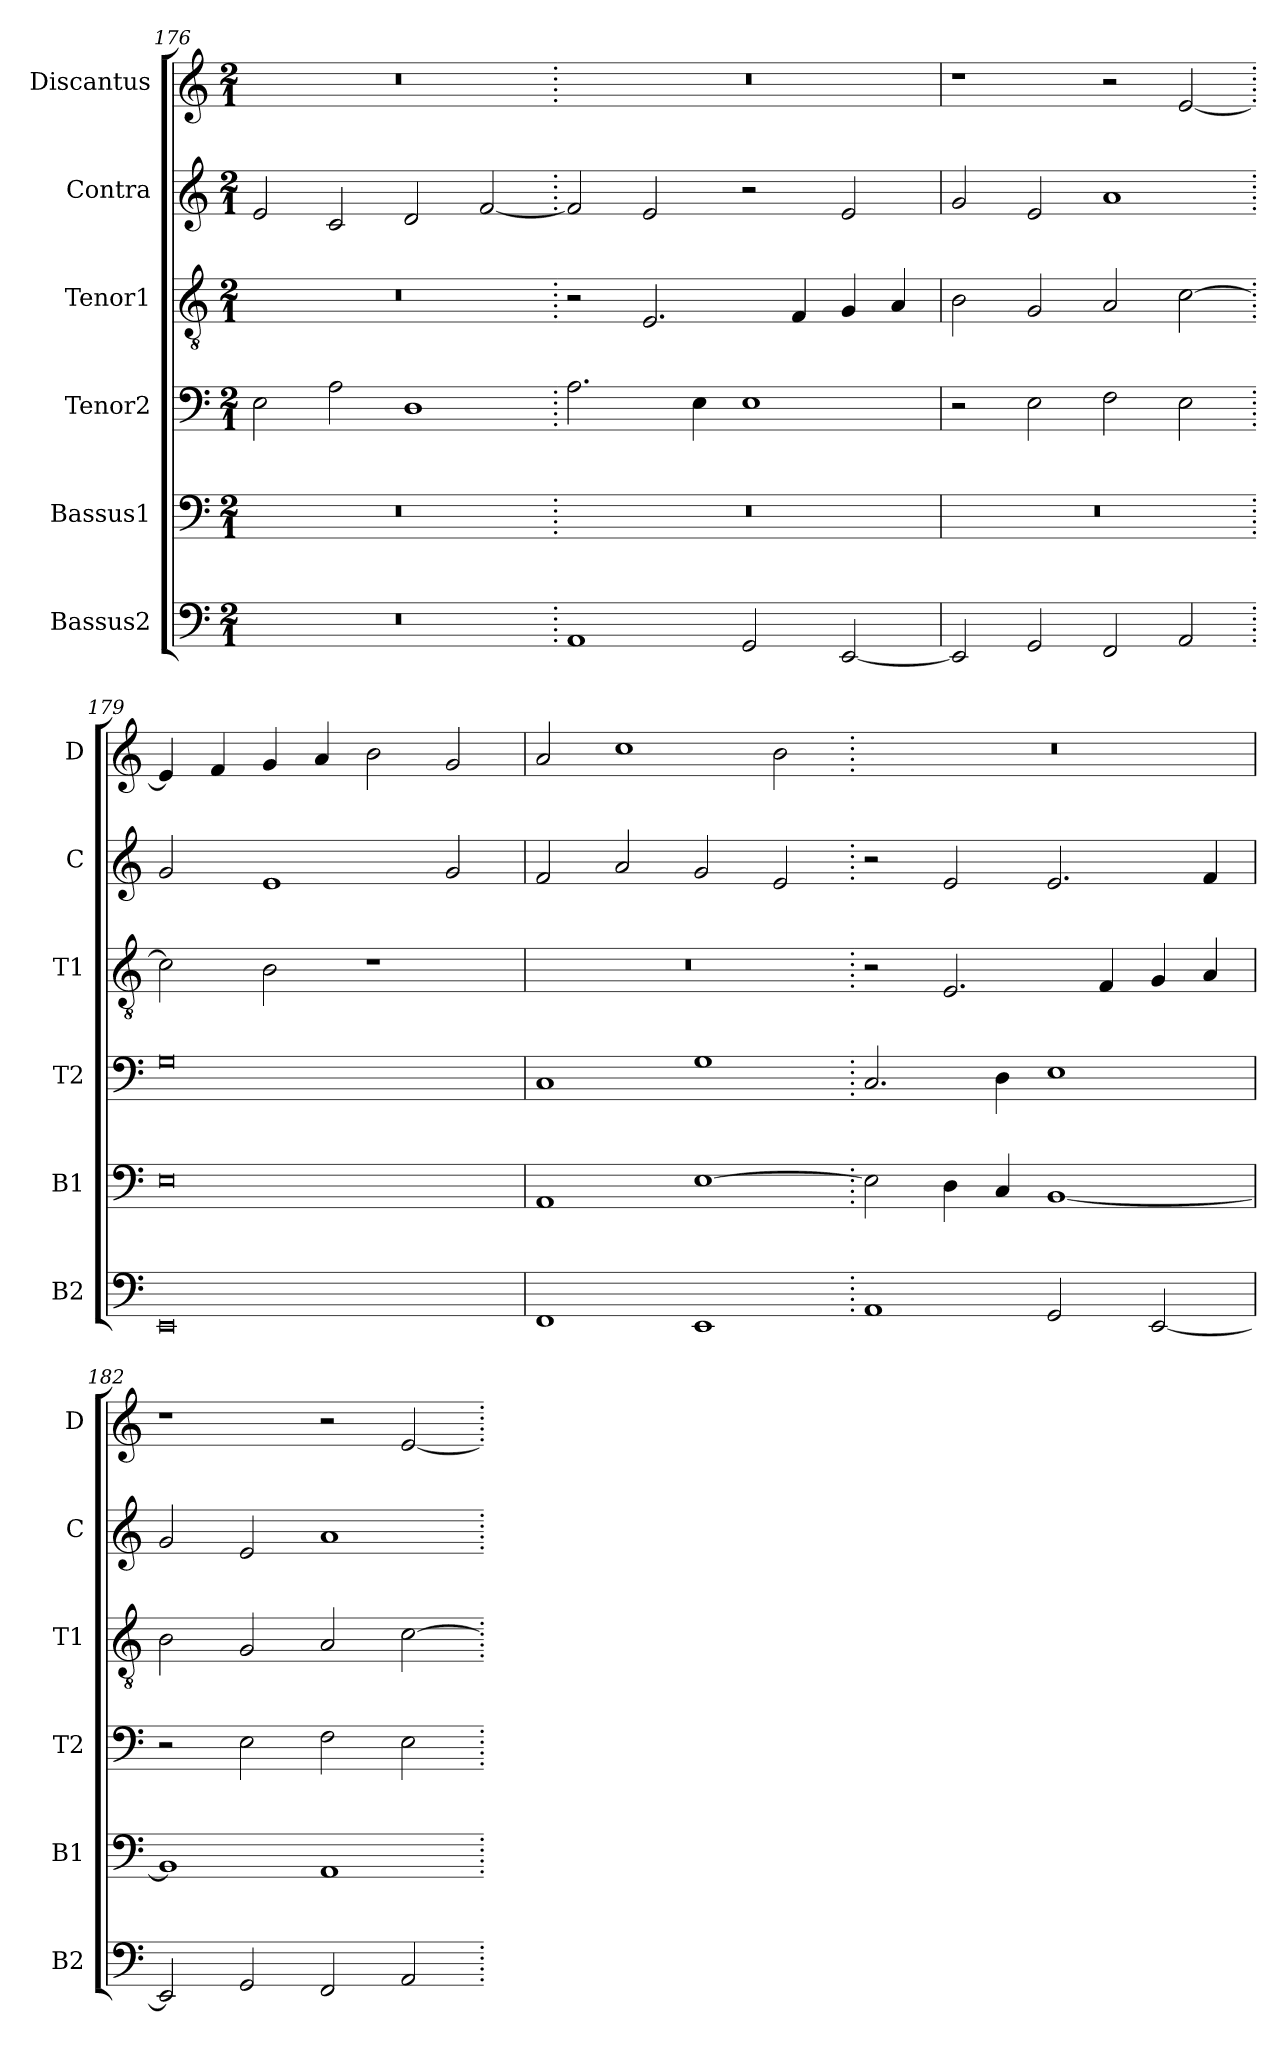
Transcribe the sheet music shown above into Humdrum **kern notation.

**kern	**kern	**kern	**kern	**kern	**kern
*part6	*part5	*part4	*part3	*part2	*part1
*staff6	*staff5	*staff4	*staff3	*staff2	*staff1
*I"Bassus2	*I"Bassus1	*I"Tenor2	*I"Tenor1	*I"Contra	*I"Discantus
*I'B2	*I'B1	*I'T2	*I'T1	*I'C	*I'D
*clefF4	*clefF4	*clefF4	*clefGv2	*clefG2	*clefG2
*k[]	*k[]	*k[]	*k[]	*k[]	*k[]
*M2/1	*M2/1	*M2/1	*M2/1	*M2/1	*M2/1
=176	=176	=176	=176	=176	=176
0r	0r	2E\	0r	2e/	0r
.	.	2A\	.	2c/	.
.	.	1D	.	2d/	.
.	.	.	.	[2f/	.
=177.	=177.	=177.	=177.	=177.	=177.
1AA	0r	2.A\	2r	2f/]	0r
.	.	.	2.E/	2e/	.
.	.	4E\	.	.	.
2GG/	.	1E	.	2r	.
.	.	.	4F/	.	.
[2EE/	.	.	4G/	2e/	.
.	.	.	4A/	.	.
=178	=178	=178	=178	=178	=178
2EE/]	0r	2r	2B\	2g/	1r
2GG/	.	2E\	2G/	2e/	.
2FF/	.	2F\	2A/	1a	2r
2AA/	.	2E\	[2c\	.	[2e/
=179.	=179.	=179.	=179.	=179.	=179.
0EE	0E	0G	2c\]	2g/	4e/]
.	.	.	.	.	4f/
.	.	.	2B\	1e	4g/
.	.	.	.	.	4a/
.	.	.	1r	.	2b\
.	.	.	.	2g/	2g/
=180	=180	=180	=180	=180	=180
1FF	1AA	1C	0r	2f/	2a/
.	.	.	.	2a/	1cc
1EE	[1E	1G	.	2g/	.
.	.	.	.	2e/	2b\
=181.	=181.	=181.	=181.	=181.	=181.
1AA	2E\]	2.C/	2r	2r	0r
.	4D\	.	2.E/	2e/	.
.	4C/	4D\	.	.	.
2GG/	[1BB	1E	.	2.e/	.
.	.	.	4F/	.	.
[2EE/	.	.	4G/	.	.
.	.	.	4A/	4f/	.
=182	=182	=182	=182	=182	=182
2EE/]	1BB]	2r	2B\	2g/	1r
2GG/	.	2E\	2G/	2e/	.
2FF/	1AA	2F\	2A/	1a	2r
2AA/	.	2E\	[2c\	.	[2e/
=.	=.	=.	=.	=.	=.
*-	*-	*-	*-	*-	*-
